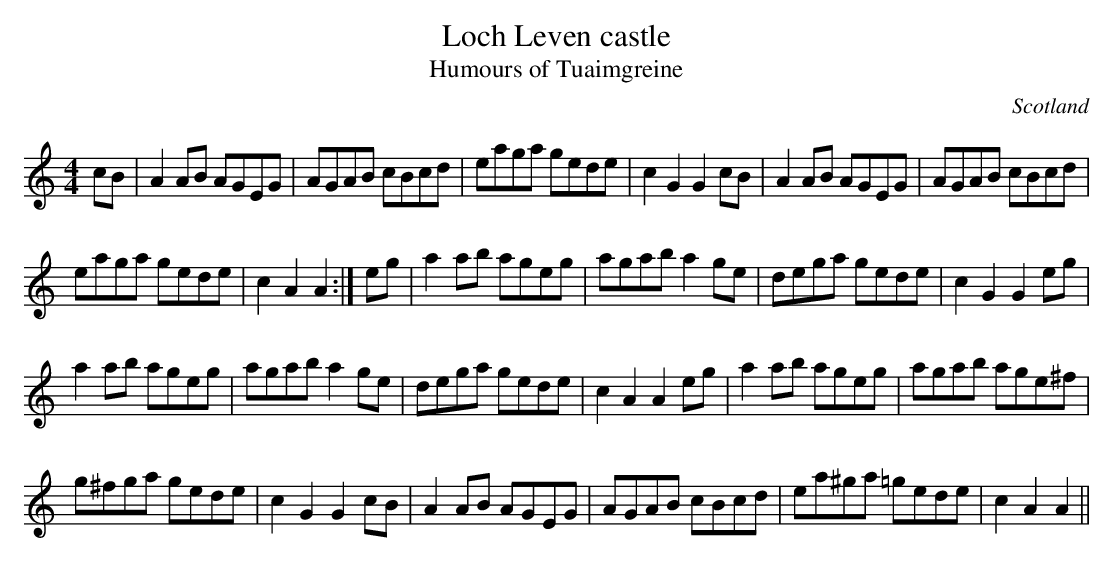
X:1
T:Loch Leven castle
T:Humours of Tuaimgreine
O:Scotland
O:Ireland
M:4/4
K:Am
cB|\
A2AB AGEG|AGAB cBcd|eaga gede|c2G2 G2cB|\
A2AB AGEG|AGAB cBcd|
eaga gede|c2A2 A2:|\
eg|\
a2ab ageg|agab a2ge|dega gede|c2G2 G2eg|
a2ab ageg|agab a2ge|dega gede|c2A2 A2eg|\
a2ab ageg|agab age^f|
g^fga gede|c2G2 G2cB|\
A2AB AGEG|AGAB cBcd|ea^ga =gede|c2A2A2||
